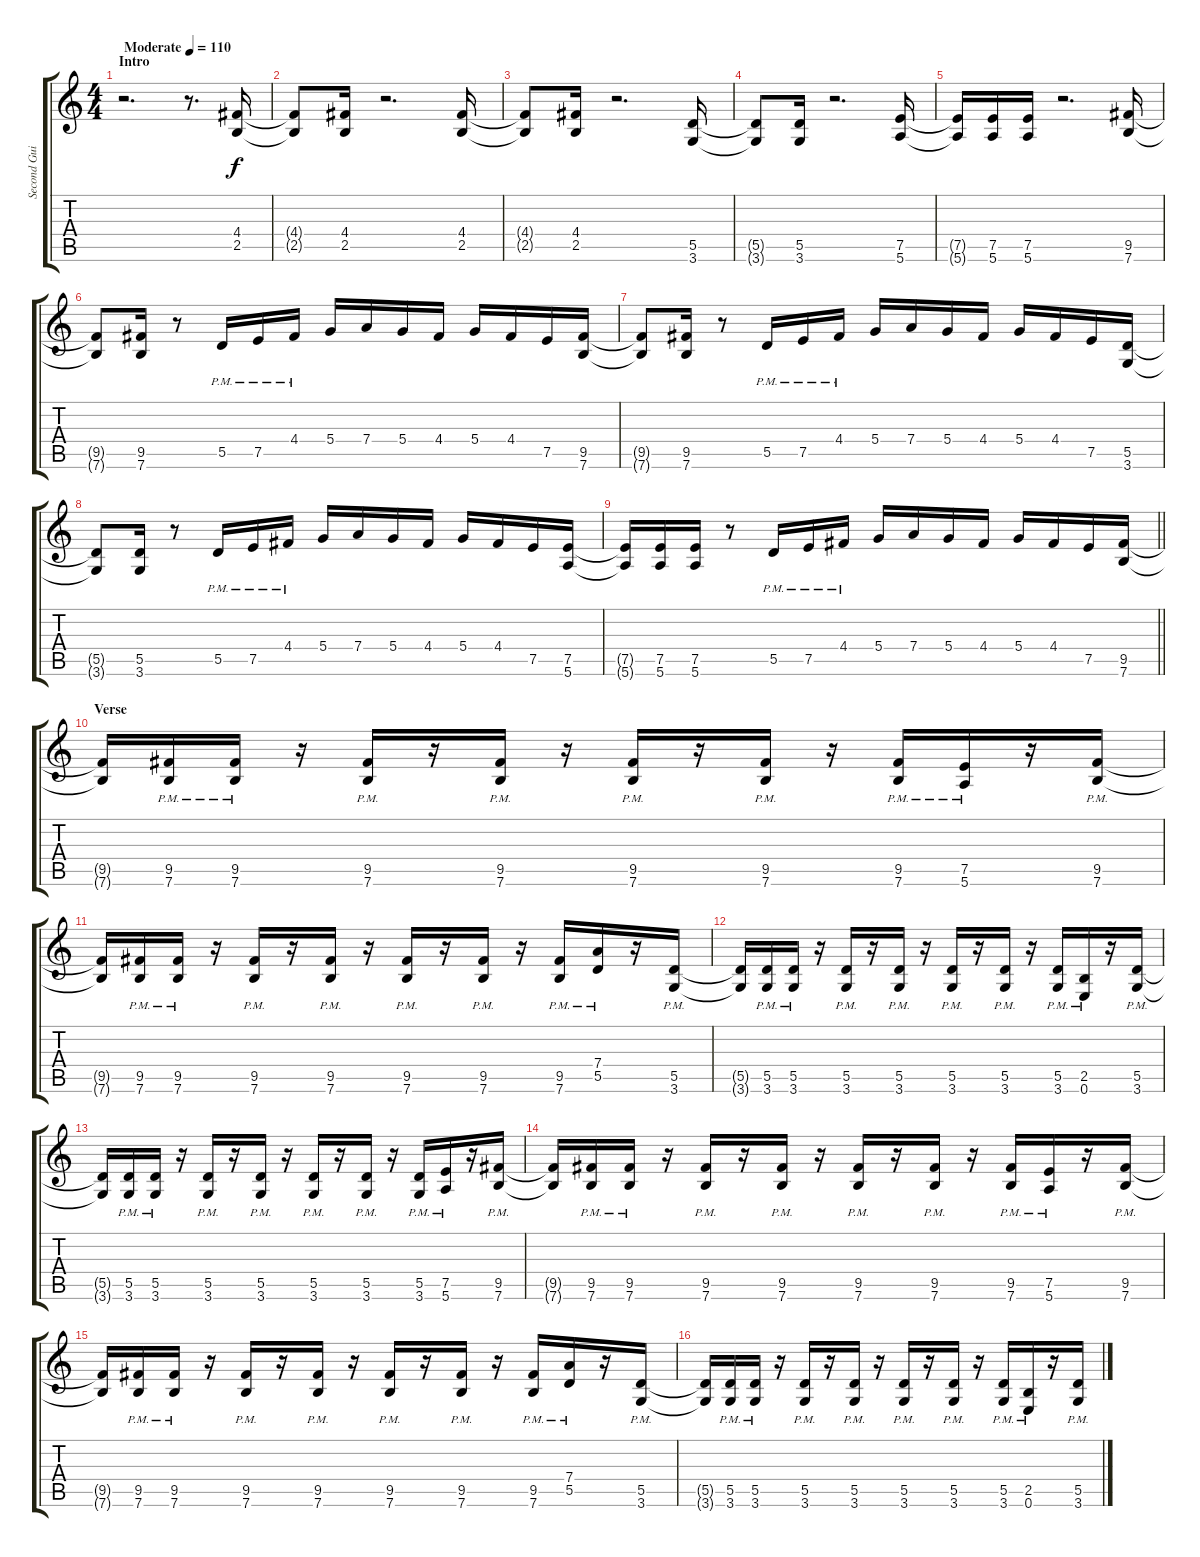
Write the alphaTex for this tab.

\track ("Second Guitar" "Second Gui") {instrument overdrivenguitar}
\staff {score tabs}
\tuning (E4 B3 G3 D3 A2 E2) {hide}
\ts (4 4)
\section ("" "Intro")
\tempo (110 "Moderate")
\clef g2
\ks c
r.2{d dy f instrument overdrivenguitar} r.8{d} (4.4 2.5).16 |
(4.4{t} 2.5{t}).8 (4.4 2.5).16 r.2{d} (4.4 2.5).16 |
(4.4{t} 2.5{t}).8 (4.4 2.5).16 r.2{d} (5.5 3.6).16 |
(5.5{t} 3.6{t}).8 (5.5 3.6).16 r.2{d} (7.5 5.6).16 |
(7.5{t} 5.6{t}).16 (7.5 5.6).16 (7.5 5.6).16 r.2{d} (9.5 7.6).16 |
(9.5{t} 7.6{t}).8 (9.5 7.6).16 r.8 5.5{pm}.16 7.5{pm}.16 4.4{pm}.16 5.4.16 7.4.16 5.4.16 4.4.16 5.4.16 4.4.16 7.5.16 (9.5 7.6).16 |
(9.5{t} 7.6{t}).8 (9.5 7.6).16 r.8 5.5{pm}.16 7.5{pm}.16 4.4{pm}.16 5.4.16 7.4.16 5.4.16 4.4.16 5.4.16 4.4.16 7.5.16 (5.5 3.6).16 |
(5.5{t} 3.6{t}).8 (5.5 3.6).16 r.8 5.5{pm}.16 7.5{pm}.16 4.4{pm}.16 5.4.16 7.4.16 5.4.16 4.4.16 5.4.16 4.4.16 7.5.16 (7.5 5.6).16 |
\barLineRight lightlight
(7.5{t} 5.6{t}).16 (7.5 5.6).16 (7.5 5.6).16 r.8 5.5{pm}.16 7.5{pm}.16 4.4{pm}.16 5.4.16 7.4.16 5.4.16 4.4.16 5.4.16 4.4.16 7.5.16 (9.5 7.6).16 |
\section ("" "Verse")
(9.5{t} 7.6{t}).16 (9.5{pm} 7.6{pm}).16 (9.5{pm} 7.6{pm}).16 r.16 (9.5{pm} 7.6{pm}).16 r.16 (9.5{pm} 7.6{pm}).16 r.16 (9.5{pm} 7.6{pm}).16 r.16 (9.5{pm} 7.6{pm}).16 r.16 (9.5{pm} 7.6{pm}).16 (7.5{pm} 5.6{pm}).16 r.16 (9.5{pm} 7.6{pm}).16 |
(9.5{t} 7.6{t}).16 (9.5{pm} 7.6{pm}).16 (9.5{pm} 7.6{pm}).16 r.16 (9.5{pm} 7.6{pm}).16 r.16 (9.5{pm} 7.6{pm}).16 r.16 (9.5{pm} 7.6{pm}).16 r.16 (9.5{pm} 7.6{pm}).16 r.16 (9.5{pm} 7.6{pm}).16 (7.4{pm} 5.5{pm}).16 r.16 (5.5{pm} 3.6{pm}).16 |
(5.5{t} 3.6{t}).16 (5.5{pm} 3.6{pm}).16 (5.5{pm} 3.6{pm}).16 r.16 (5.5{pm} 3.6{pm}).16 r.16 (5.5{pm} 3.6{pm}).16 r.16 (5.5{pm} 3.6{pm}).16 r.16 (5.5{pm} 3.6{pm}).16 r.16 (5.5{pm} 3.6{pm}).16 (2.5{pm} 0.6{pm}).16 r.16 (5.5{pm} 3.6{pm}).16 |
(5.5{t} 3.6{t}).16 (5.5{pm} 3.6{pm}).16 (5.5{pm} 3.6{pm}).16 r.16 (5.5{pm} 3.6{pm}).16 r.16 (5.5{pm} 3.6{pm}).16 r.16 (5.5{pm} 3.6{pm}).16 r.16 (5.5{pm} 3.6{pm}).16 r.16 (5.5{pm} 3.6{pm}).16 (7.5{pm} 5.6{pm}).16 r.16 (9.5{pm} 7.6{pm}).16 |
(9.5{t} 7.6{t}).16 (9.5{pm} 7.6{pm}).16 (9.5{pm} 7.6{pm}).16 r.16 (9.5{pm} 7.6{pm}).16 r.16 (9.5{pm} 7.6{pm}).16 r.16 (9.5{pm} 7.6{pm}).16 r.16 (9.5{pm} 7.6{pm}).16 r.16 (9.5{pm} 7.6{pm}).16 (7.5{pm} 5.6{pm}).16 r.16 (9.5{pm} 7.6{pm}).16 |
(9.5{t} 7.6{t}).16 (9.5{pm} 7.6{pm}).16 (9.5{pm} 7.6{pm}).16 r.16 (9.5{pm} 7.6{pm}).16 r.16 (9.5{pm} 7.6{pm}).16 r.16 (9.5{pm} 7.6{pm}).16 r.16 (9.5{pm} 7.6{pm}).16 r.16 (9.5{pm} 7.6{pm}).16 (7.4{pm} 5.5{pm}).16 r.16 (5.5{pm} 3.6{pm}).16 |
(5.5{t} 3.6{t}).16 (5.5{pm} 3.6{pm}).16 (5.5{pm} 3.6{pm}).16 r.16 (5.5{pm} 3.6{pm}).16 r.16 (5.5{pm} 3.6{pm}).16 r.16 (5.5{pm} 3.6{pm}).16 r.16 (5.5{pm} 3.6{pm}).16 r.16 (5.5{pm} 3.6{pm}).16 (2.5{pm} 0.6{pm}).16 r.16 (5.5{pm} 3.6{pm}).16
